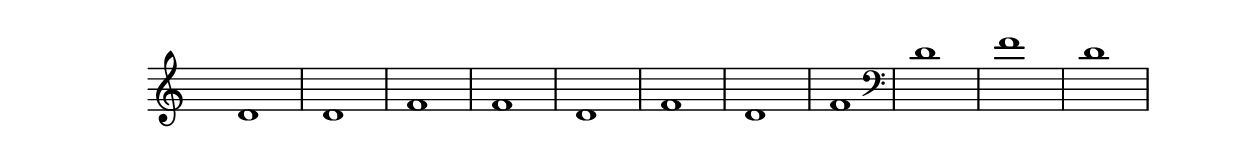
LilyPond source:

\version "2.10.33"

%%\header { texidoc="1 - Nota Nova"}

\relative c' {
  \override Staff.TimeSignature #'transparent = ##t
  \override Score.BarNumber #'transparent = ##t
  \override Score.RehearsalMark #'font-size = #-2

  %% CLARINETE
  \tag #'cl {
    d1
  }
  %% FLAUTA
  \tag #'fl {
    d
  }
  %% OBOÉ
  \tag #'ob {
    f
  }
  %% SAX ALTO
  \tag #'saxa {
    f
  }
  %% SAX TENOR
  \tag #'saxt {
    d  
  }
  %% SAX GENES
  \tag #'saxg {
    f
  }
  %% TROMPETE
  \tag #'tpt {
    d  
  }
  %% TROMPA
  \tag #'tpa {
    f
  }
  %% TROMBONE

  \tag #'tbn {
    \clef bass
    d
  }
  %% TUBA MIB
  \tag #'tbamib {
    \clef bass
    f
  }
  %% TUBA SIB
  \tag #'tbasib {
    \clef bass
    d
  }

  %% END DOCUMENT
}
